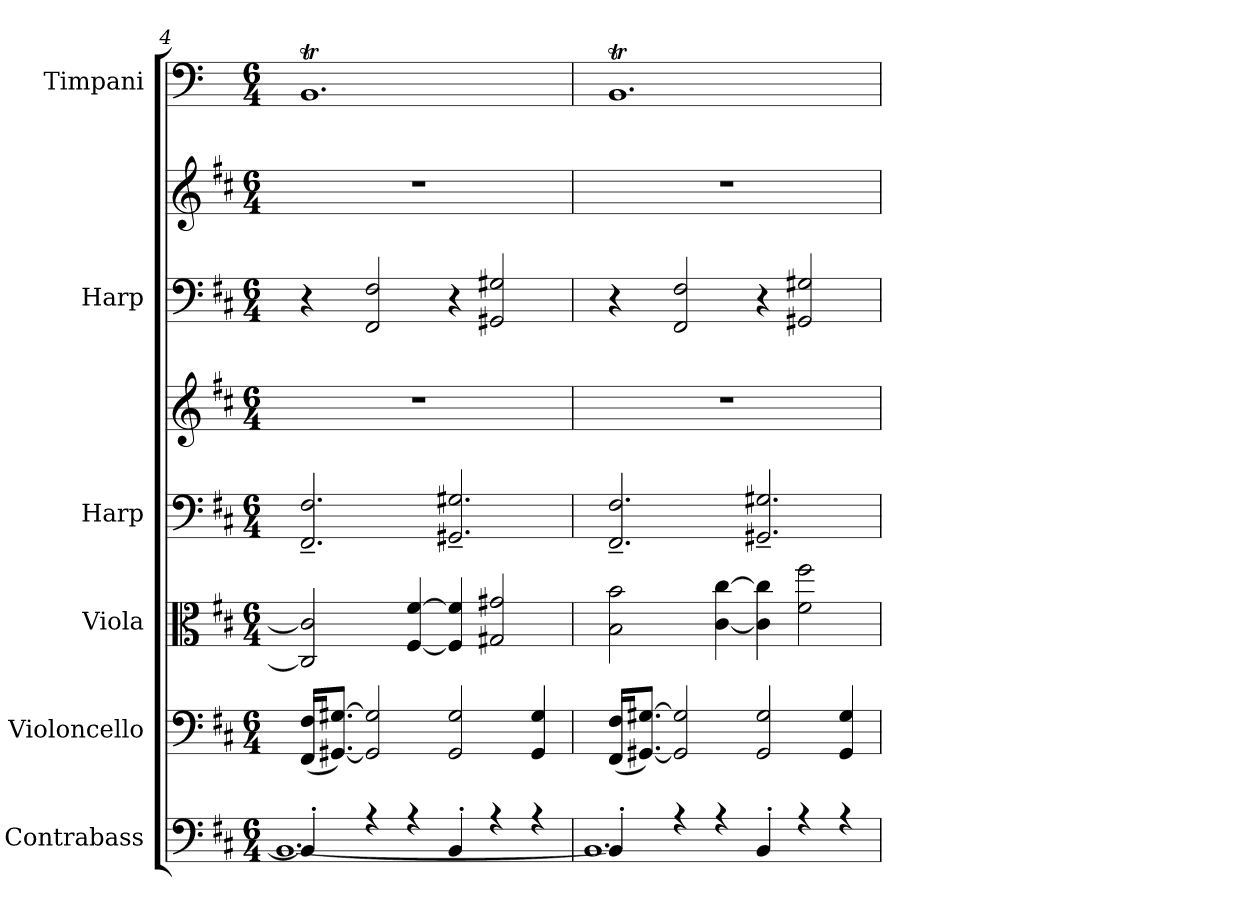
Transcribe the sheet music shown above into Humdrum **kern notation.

**kern	**kern	**kern	**kern	**kern	**kern	**kern	**kern
*part6	*part5	*part4	*part3	*part3	*part2	*part2	*part1
*staff8	*staff7	*staff6	*staff5	*staff4	*staff3	*staff2	*staff1
*I"Contrabass	*I"Violoncello	*I"Viola	*I"Harp	*	*I"Harp	*	*I"Timpani
*I'Cb.	*I'Vc.	*I'Vla.	*I'Hp.	*	*I'Hp.	*	*I'Timp.
*clefF4	*clefF4	*clefC3	*clefF4	*clefG2	*clefF4	*clefG2	*clefF4
*ITrd7c12	*	*	*	*	*	*	*
*k[f#c#]	*k[f#c#]	*k[f#c#]	*k[f#c#]	*k[f#c#]	*k[f#c#]	*k[f#c#]	*k[]
*D:	*D:	*D:	*D:	*D:	*D:	*D:	*C:
*M6/4	*M6/4	*M6/4	*M6/4	*M6/4	*M6/4	*M6/4	*M6/4
=4	=4	=4	=4	=4	=4	=4	=4
*^	*	*	*	*	*	*	*
!	!	!	!	!	!LO:N:vis=1	!	!LO:N:vis=1	!
4BBB'i/]	[<1.BBBi	(16FF#i/ 16F#iKL	2C#i/] 2c#i]	2.FF#i/~ 2.F#i~	1.r	4r	1.r	1.BBti
.	.	[<8.GG#Xi/ [>8.G#XiJ)	.	.	.	.	.	.
4r	.	2GG#i/] 2G#i]	.	.	.	2FF#i/ 2F#i	.	.
4r	.	.	[<4F#i/ [>4f#i	.	.	.	.	.
4BBB'i/	.	2GG#i/ 2G#i	4F#i/] 4f#i]	2.GG#Xi/~ 2.G#Xi~	.	4r	.	.
4r	.	.	2G#Xi/ 2g#Xi	.	.	2GG#Xi/ 2G#Xi	.	.
4r	.	4GG#i/ 4G#i	.	.	.	.	.	.
=5	=5	=5	=5	=5	=5	=5	=5	=5
!	!	!	!	!	!LO:N:vis=1	!	!LO:N:vis=1	!
4BBB'i/]	1.BBBi	(16FF#i/ 16F#iKL	2Bi\ 2bi	2.FF#i/~ 2.F#i~	1.r	4r	1.r	1.BBti
.	.	[<8.GG#Xi/ [>8.G#XiJ)	.	.	.	.	.	.
4r	.	2GG#i/] 2G#i]	.	.	.	2FF#i/ 2F#i	.	.
4r	.	.	[<4c#i\ [>4cc#i	.	.	.	.	.
4BBB'i/	.	2GG#i/ 2G#i	4c#i\] 4cc#i]	2.GG#Xi/~ 2.G#Xi~	.	4r	.	.
4r	.	.	2f#i\ 2ff#i	.	.	2GG#Xi/ 2G#Xi	.	.
4r	.	4GG#i/ 4G#i	.	.	.	.	.	.
*v	*v	*	*	*	*	*	*	*
=	=	=	=	=	=	=	=
*-	*-	*-	*-	*-	*-	*-	*-
